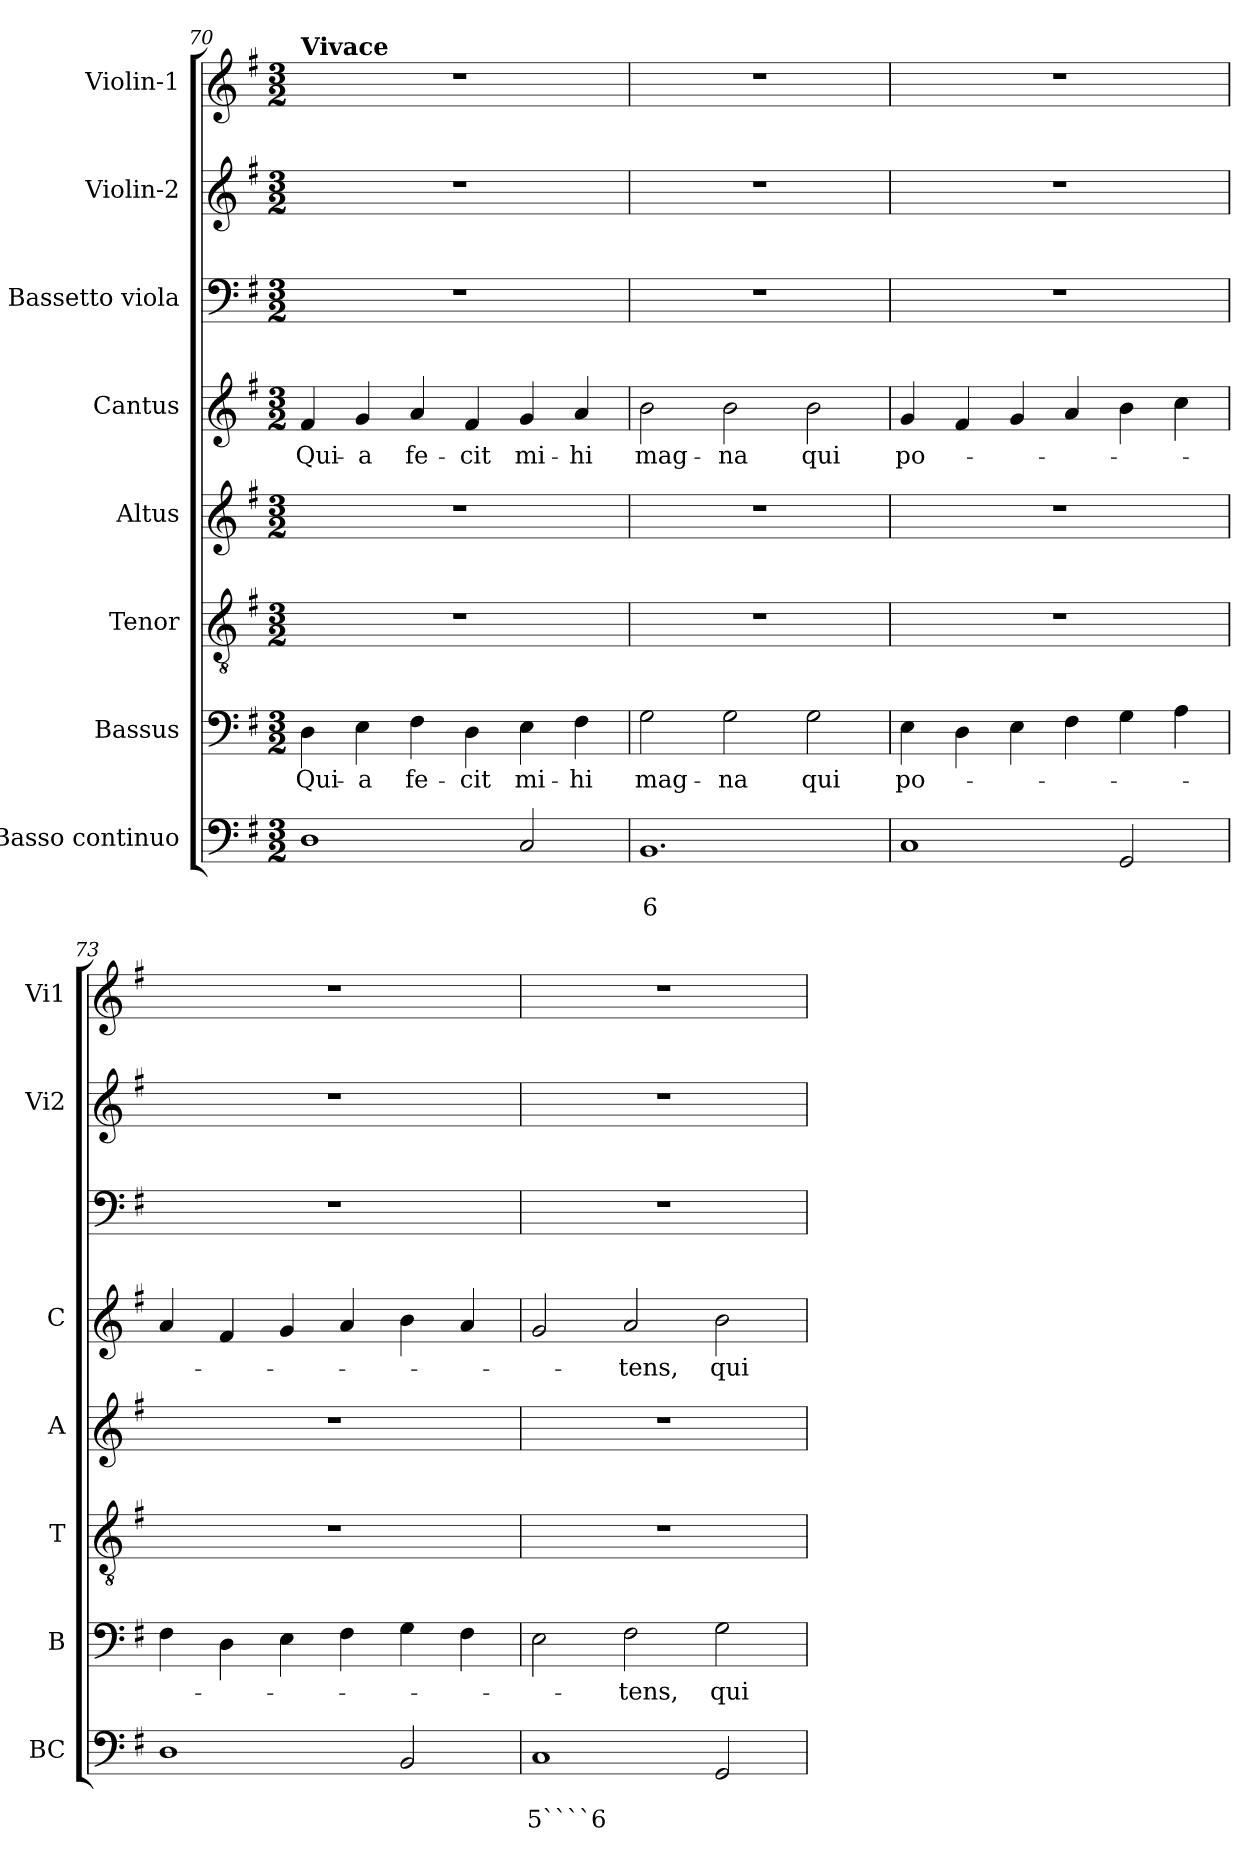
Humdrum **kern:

**kern	**text	**text	**kern	**text	**kern	**kern	**kern	**text	**kern	**kern	**kern
*part8	*part8	*part8	*part7	*part7	*part6	*part5	*part4	*part4	*part3	*part2	*part1
*staff8	*staff8	*staff8	*staff7	*staff7	*staff6	*staff5	*staff4	*staff4	*staff3	*staff2	*staff1
*I"Basso continuo	*	*	*I"Bassus	*	*I"Tenor	*I"Altus	*I"Cantus	*	*I"Bassetto viola	*I"Violin-2	*I"Violin-1
*I'BC	*	*	*I'B	*	*I'T	*I'A	*I'C	*	*	*I'Vi2	*I'Vi1
!!LO:LB:g=z
*clefF4	*	*	*clefF4	*	*clefGv2	*clefG2	*clefG2	*	*clefF4	*clefG2	*clefG2
*k[f#]	*	*	*k[f#]	*	*k[f#]	*k[f#]	*k[f#]	*	*k[f#]	*k[f#]	*k[f#]
*G:	*	*	*G:	*	*G:	*G:	*G:	*	*G:	*G:	*G:
*M3/2	*	*	*M3/2	*	*M3/2	*M3/2	*M3/2	*	*M3/2	*M3/2	*M3/2
=70	=70	=70	=70	=70	=70	=70	=70	=70	=70	=70	=70
!	!	!	!	!	!	!	!	!	!	!	!LO:TX:a:B:t=Vivace
!	!	!	!	!LO:LY:b	!	!	!	!LO:LY:b	!	!	!
1D	.	.	4D\	Qui-	1.r	1.r	4f#/	Qui-	1.r	1.r	1.r
!	!	!	!	!LO:LY:b	!	!	!	!LO:LY:b	!	!	!
.	.	.	4E\	-a	.	.	4g/	-a	.	.	.
!	!	!	!	!LO:LY:b	!	!	!	!LO:LY:b	!	!	!
.	.	.	4F#\	fe-	.	.	4a/	fe-	.	.	.
!	!	!	!	!LO:LY:b	!	!	!	!LO:LY:b	!	!	!
.	.	.	4D\	-cit	.	.	4f#/	-cit	.	.	.
!	!	!	!	!LO:LY:b	!	!	!	!LO:LY:b	!	!	!
2C/	.	.	4E\	mi-	.	.	4g/	mi-	.	.	.
!	!	!	!	!LO:LY:b	!	!	!	!LO:LY:b	!	!	!
.	.	.	4F#\	-hi	.	.	4a/	-hi	.	.	.
=71	=71	=71	=71	=71	=71	=71	=71	=71	=71	=71	=71
!	!	!LO:LY:b	!	!LO:LY:b	!	!	!	!LO:LY:b	!	!	!
1.BB	.	6	2G\	mag-	1.r	1.r	2b\	mag-	1.r	1.r	1.r
!	!	!	!	!LO:LY:b	!	!	!	!LO:LY:b	!	!	!
.	.	.	2G\	-na	.	.	2b\	-na	.	.	.
!	!	!	!	!LO:LY:b	!	!	!	!LO:LY:b	!	!	!
.	.	.	2G\	qui	.	.	2b\	qui	.	.	.
=72	=72	=72	=72	=72	=72	=72	=72	=72	=72	=72	=72
!	!	!	!	!LO:LY:b	!	!	!	!LO:LY:b	!	!	!
1C	.	.	4E\	po-	1.r	1.r	4g/	po-	1.r	1.r	1.r
.	.	.	4D\	.	.	.	4f#/	.	.	.	.
.	.	.	4E\	.	.	.	4g/	.	.	.	.
.	.	.	4F#\	.	.	.	4a/	.	.	.	.
2GG/	.	.	4G\	.	.	.	4b\	.	.	.	.
.	.	.	4A\	.	.	.	4cc\	.	.	.	.
=73	=73	=73	=73	=73	=73	=73	=73	=73	=73	=73	=73
1D	.	.	4F#\	.	1.r	1.r	4a/	.	1.r	1.r	1.r
.	.	.	4D\	.	.	.	4f#/	.	.	.	.
.	.	.	4E\	.	.	.	4g/	.	.	.	.
.	.	.	4F#\	.	.	.	4a/	.	.	.	.
2BB/	.	.	4G\	.	.	.	4b\	.	.	.	.
.	.	.	4F#\	.	.	.	4a/	.	.	.	.
=74	=74	=74	=74	=74	=74	=74	=74	=74	=74	=74	=74
!	!	!LO:LY:b	!	!	!	!	!	!	!	!	!
1C	.	5````6	2E\	.	1.r	1.r	2g/	.	1.r	1.r	1.r
!	!	!	!	!LO:LY:b	!	!	!	!LO:LY:b	!	!	!
.	.	.	2F#\	-tens,	.	.	2a/	-tens,	.	.	.
!	!	!	!	!LO:LY:b	!	!	!	!LO:LY:b	!	!	!
2GG/	.	.	2G\	qui	.	.	2b\	qui	.	.	.
=	=	=	=	=	=	=	=	=	=	=	=
*-	*-	*-	*-	*-	*-	*-	*-	*-	*-	*-	*-
